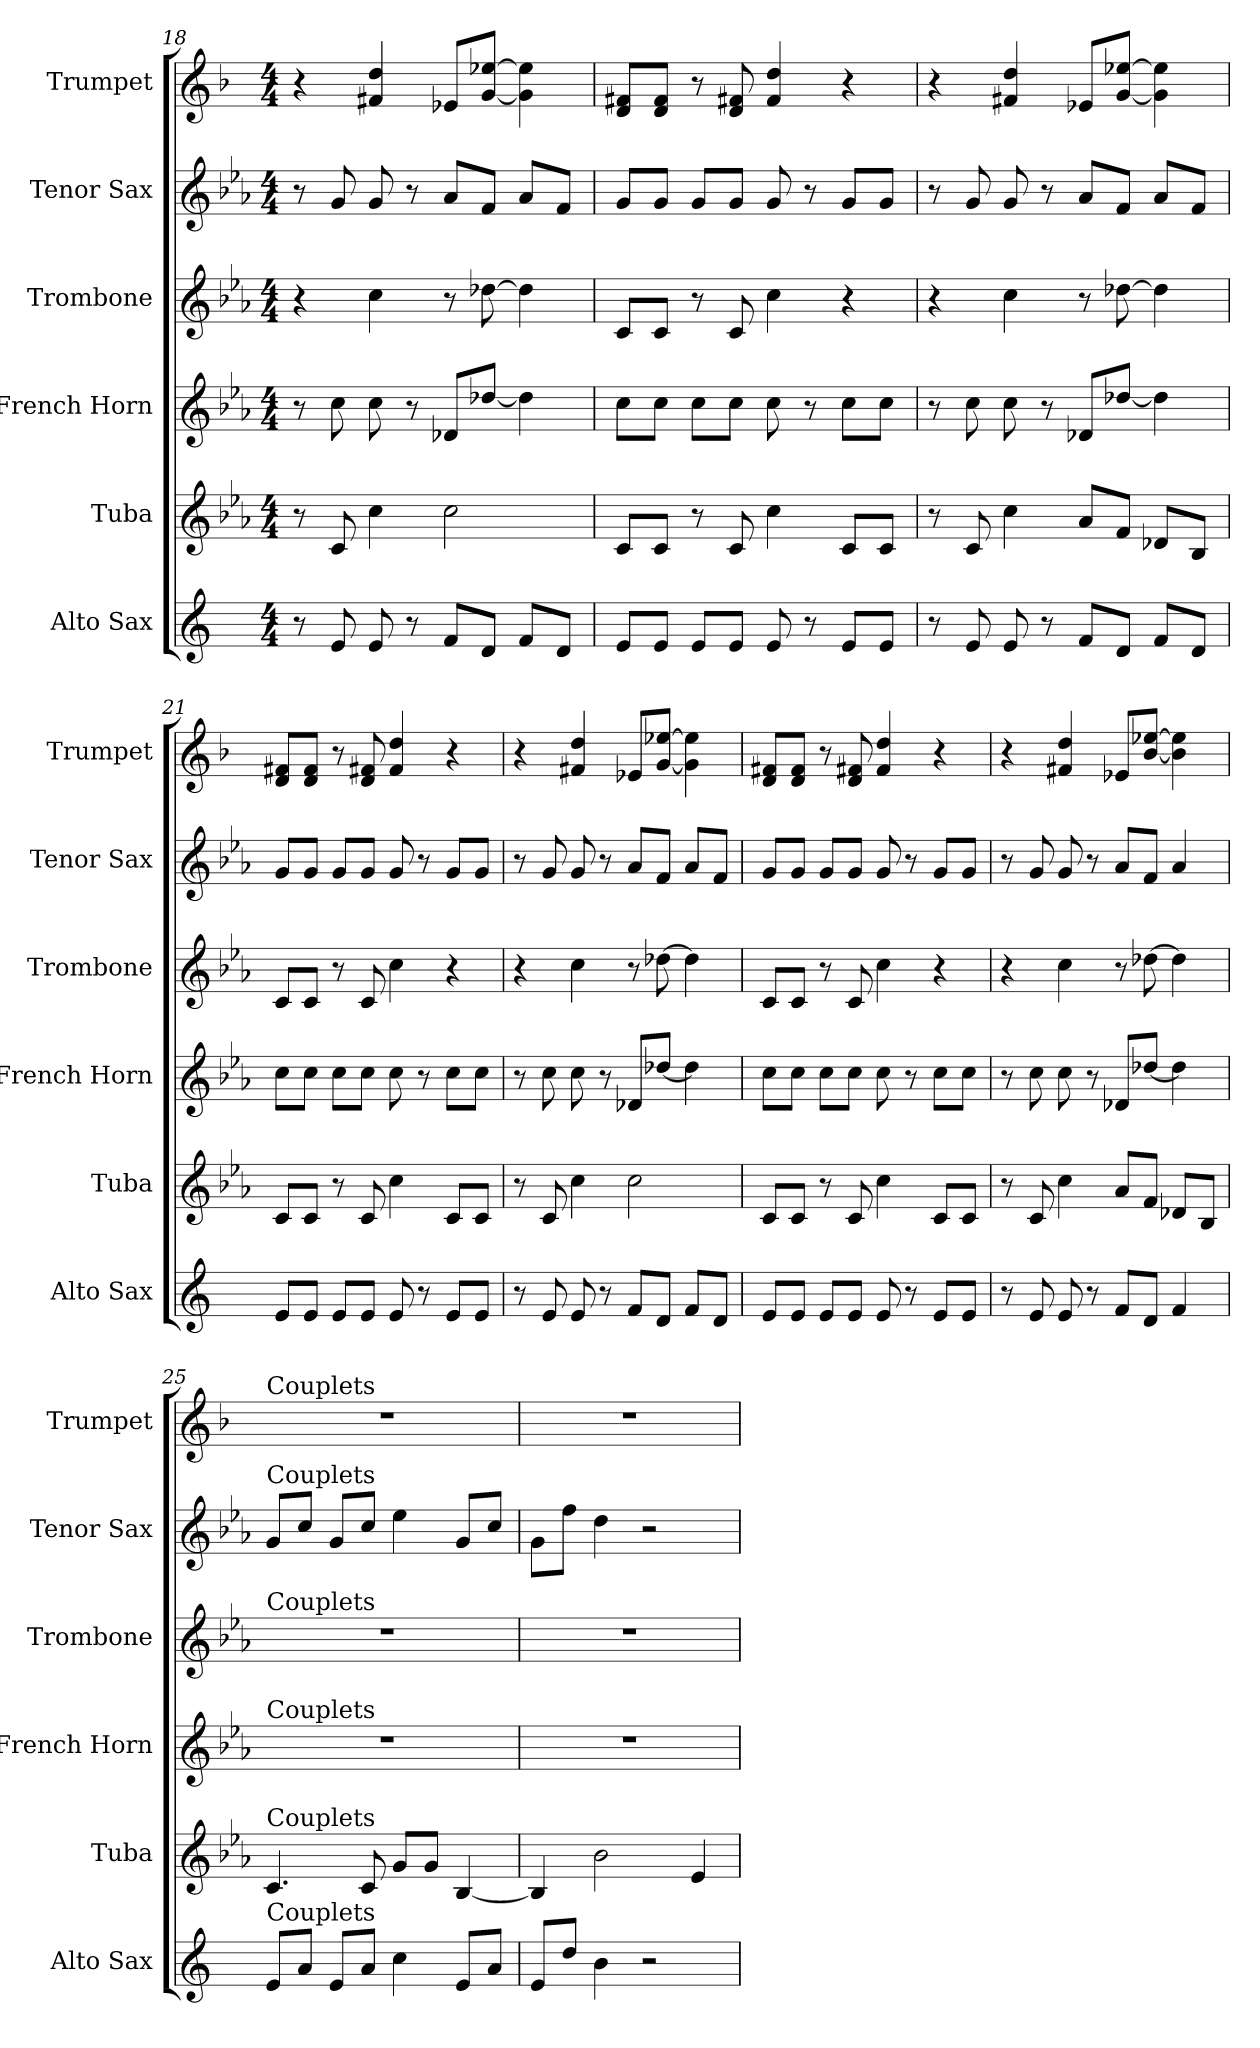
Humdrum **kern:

**kern	**kern	**kern	**kern	**kern	**kern
*part6	*part5	*part4	*part3	*part2	*part1
*staff6	*staff5	*staff4	*staff3	*staff2	*staff1
*I"Alto Sax	*I"Tuba	*I"French Horn	*I"Trombone	*I"Tenor Sax	*I"Trumpet
*I'Alto Sax	*I'Tuba	*I'French Horn	*I'Trombone	*I'Tenor Sax	*I'Trumpet
*clefG2	*clefG2	*clefG2	*clefG2	*clefG2	*clefG2
*ITrd5c9	*ITrd15c26	*ITrd8c14	*ITrd8c14	*ITrd8c14	*ITrd1c2
*k[b-e-a-]	*k[b-e-a-]	*k[b-e-a-]	*k[b-e-a-]	*k[b-e-a-]	*k[b-e-a-]
*M4/4	*M4/4	*M4/4	*M4/4	*M4/4	*M4/4
=18	=18	=18	=18	=18	=18
8r	8r	8r	4r	8r	4r
8G	8CC	8c	.	8G	.
8G	4C	8c	4c	8G	4en 4cc
8r	.	8r	.	8r	.
8A-L	2C	8D-XL	8r	8A-L	8d-XL
8FJ	.	[8d-XJ	[8d-X	8FJ	[8f [8dd-XJ
8A-L	.	4d-]	4d-]	8A-L	4f] 4dd-]
8FJ	.	.	.	8FJ	.
=19	=19	=19	=19	=19	=19
8GL	8CCL	8cL	8CL	8GL	8c 8enL
8GJ	8CCJ	8cJ	8CJ	8GJ	8c 8eJ
8GL	8r	8cL	8r	8GL	8r
8GJ	8CC	8cJ	8C	8GJ	8c 8en
8G	4C	8c	4c	8G	4e 4cc
8r	.	8r	.	8r	.
8GL	8CCL	8cL	4r	8GL	4r
8GJ	8CCJ	8cJ	.	8GJ	.
=20	=20	=20	=20	=20	=20
8r	8r	8r	4r	8r	4r
8G	8CC	8c	.	8G	.
8G	4C	8c	4c	8G	4en 4cc
8r	.	8r	.	8r	.
8A-L	8AA-L	8D-XL	8r	8A-L	8d-XL
8FJ	8FFJ	[8d-XJ	[8d-X	8FJ	[8f [8dd-XJ
8A-L	8DD-XL	4d-]	4d-]	8A-L	4f] 4dd-]
8FJ	8BBB-J	.	.	8FJ	.
=21	=21	=21	=21	=21	=21
8GL	8CCL	8cL	8CL	8GL	8c 8enL
8GJ	8CCJ	8cJ	8CJ	8GJ	8c 8eJ
8GL	8r	8cL	8r	8GL	8r
8GJ	8CC	8cJ	8C	8GJ	8c 8en
8G	4C	8c	4c	8G	4e 4cc
8r	.	8r	.	8r	.
8GL	8CCL	8cL	4r	8GL	4r
8GJ	8CCJ	8cJ	.	8GJ	.
=22	=22	=22	=22	=22	=22
8r	8r	8r	4r	8r	4r
8G	8CC	8c	.	8G	.
8G	4C	8c	4c	8G	4en 4cc
8r	.	8r	.	8r	.
8A-L	2C	8D-XL	8r	8A-L	8d-XL
8FJ	.	[8d-XJ	[8d-X	8FJ	[8f [8dd-XJ
8A-L	.	4d-]	4d-]	8A-L	4f] 4dd-]
8FJ	.	.	.	8FJ	.
=23	=23	=23	=23	=23	=23
8GL	8CCL	8cL	8CL	8GL	8c 8enL
8GJ	8CCJ	8cJ	8CJ	8GJ	8c 8eJ
8GL	8r	8cL	8r	8GL	8r
8GJ	8CC	8cJ	8C	8GJ	8c 8en
8G	4C	8c	4c	8G	4e 4cc
8r	.	8r	.	8r	.
8GL	8CCL	8cL	4r	8GL	4r
8GJ	8CCJ	8cJ	.	8GJ	.
=24	=24	=24	=24	=24	=24
8r	8r	8r	4r	8r	4r
8G	8CC	8c	.	8G	.
8G	4C	8c	4c	8G	4en 4cc
8r	.	8r	.	8r	.
8A-L	8AA-L	8D-XL	8r	8A-L	8d-XL
8FJ	8FFJ	[8d-XJ	[8d-X	8FJ	[8a- [8dd-XJ
4A-	8DD-XL	4d-]	4d-]	4A-	4a-] 4dd-]
.	8BBB-J	.	.	.	.
=25	=25	=25	=25	=25	=25
!	!	!	!	!	!LO:TX:a:t=Couplets
!	!	!	!	!LO:TX:a:t=Couplets	!
!	!	!	!LO:TX:a:t=Couplets	!	!
!	!	!LO:TX:a:t=Couplets	!	!	!
!	!LO:TX:a:t=Couplets	!	!	!	!
!LO:TX:a:t=Couplets	!	!	!	!	!
8GL	4.CC	1r	1r	8GL	1r
8cJ	.	.	.	8cJ	.
8GL	.	.	.	8GL	.
8cJ	8CC	.	.	8cJ	.
4e-	8GGL	.	.	4e-	.
.	8GGJ	.	.	.	.
8GL	[4BBB-	.	.	8GL	.
8cJ	.	.	.	8cJ	.
=26	=26	=26	=26	=26	=26
8GL	4BBB-]	1r	1r	8GL	1r
8fJ	.	.	.	8fJ	.
4d	2BB-	.	.	4d	.
2r	.	.	.	2r	.
.	4EE-	.	.	.	.
=	=	=	=	=	=
*-	*-	*-	*-	*-	*-
